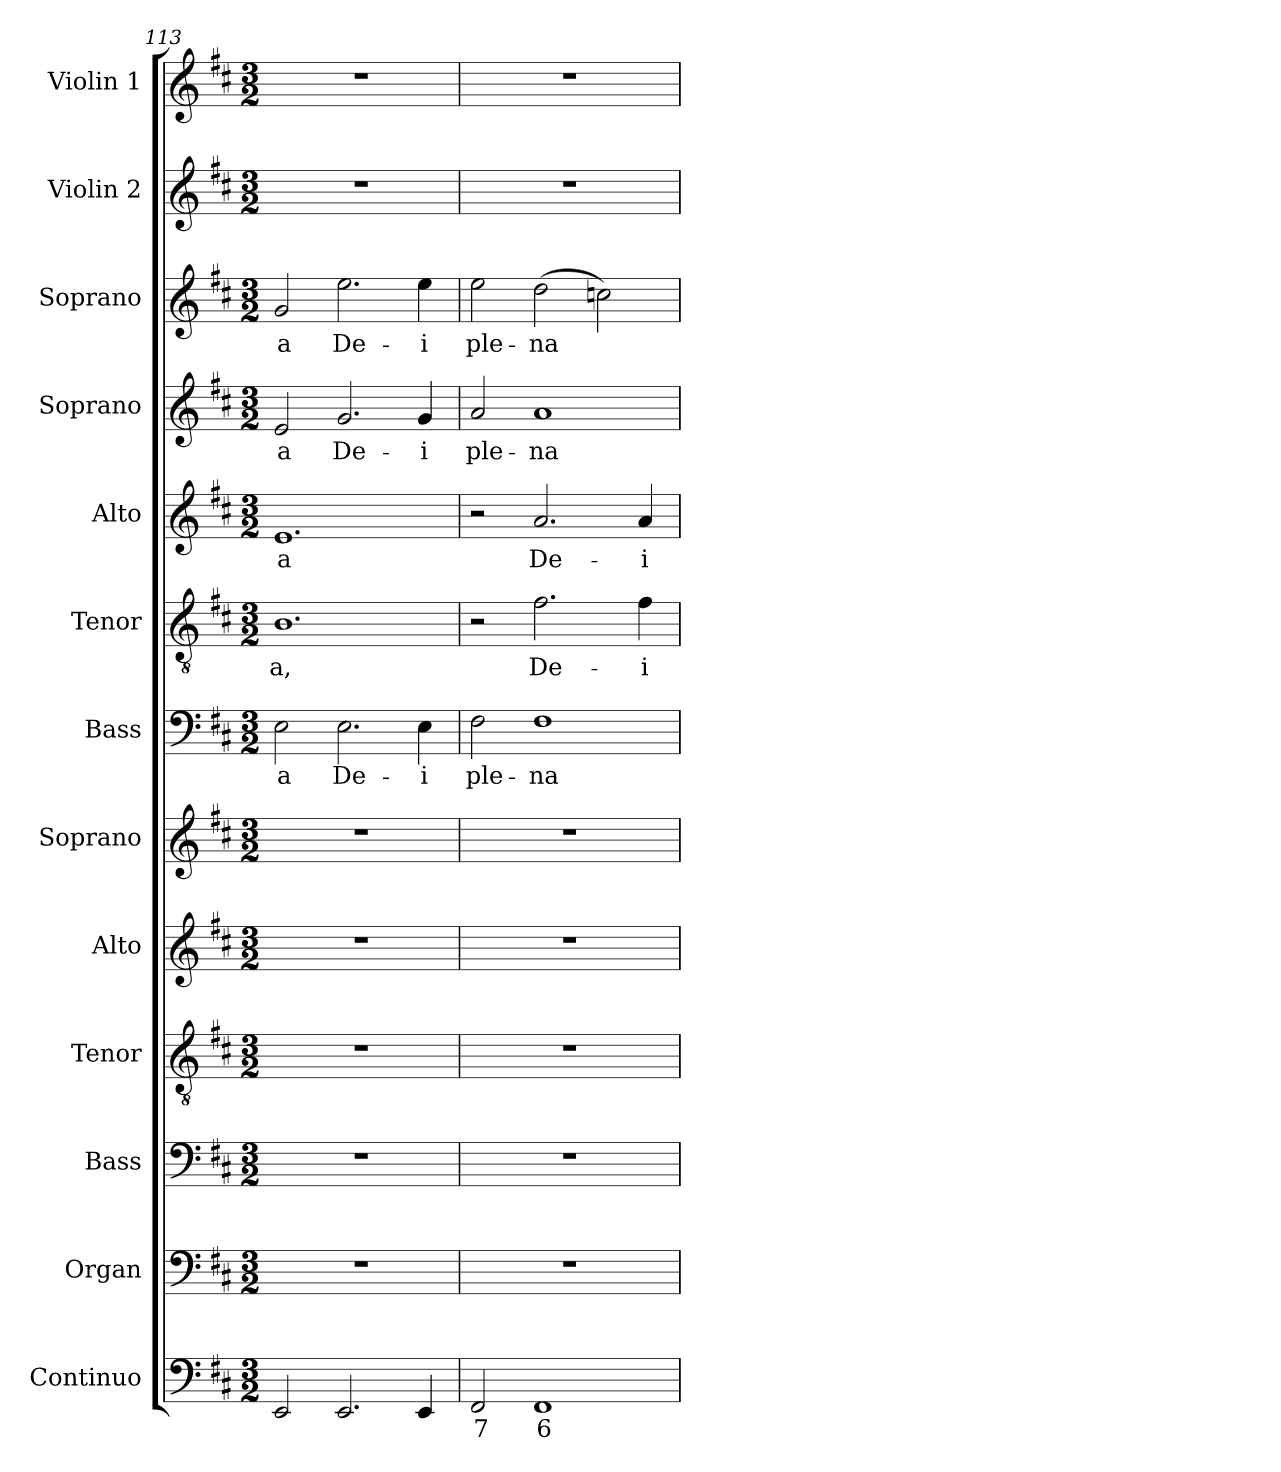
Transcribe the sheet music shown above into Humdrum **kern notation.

**kern	**text	**kern	**kern	**kern	**kern	**kern	**kern	**text	**kern	**text	**kern	**text	**kern	**text	**kern	**text	**kern	**kern
*part13	*part13	*part12	*part11	*part10	*part9	*part8	*part7	*part7	*part6	*part6	*part5	*part5	*part4	*part4	*part3	*part3	*part2	*part1
*staff13	*staff13	*staff12	*staff11	*staff10	*staff9	*staff8	*staff7	*staff7	*staff6	*staff6	*staff5	*staff5	*staff4	*staff4	*staff3	*staff3	*staff2	*staff1
*I"Continuo	*	*I"Organ	*I"Bass	*I"Tenor	*I"Alto	*I"Soprano	*I"Bass	*	*I"Tenor	*	*I"Alto	*	*I"Soprano	*	*I"Soprano	*	*I"Violin 2	*I"Violin 1
*I'Cont.	*	*I'Org.	*I'B.	*I'T.	*I'A.	*I'S.	*I'B.	*	*I'T.	*	*I'A.	*	*I'S.	*	*I'S.	*	*I'Vln. 2	*I'Vln. 1
!!LO:PB:g=z
*clefF4	*	*clefF4	*clefF4	*clefGv2	*clefG2	*clefG2	*clefF4	*	*clefGv2	*	*clefG2	*	*clefG2	*	*clefG2	*	*clefG2	*clefG2
*	*	*	*	*ITrd7c12	*	*	*	*	*ITrd7c12	*	*	*	*	*	*	*	*	*
*k[f#c#]	*	*k[f#c#]	*k[f#c#]	*k[f#c#]	*k[f#c#]	*k[f#c#]	*k[f#c#]	*	*k[f#c#]	*	*k[f#c#]	*	*k[f#c#]	*	*k[f#c#]	*	*k[f#c#]	*k[f#c#]
*D:	*	*D:	*D:	*D:	*D:	*D:	*D:	*	*D:	*	*D:	*	*D:	*	*D:	*	*D:	*D:
*M3/2	*	*M3/2	*M3/2	*M3/2	*M3/2	*M3/2	*M3/2	*	*M3/2	*	*M3/2	*	*M3/2	*	*M3/2	*	*M3/2	*M3/2
=113	=113	=113	=113	=113	=113	=113	=113	=113	=113	=113	=113	=113	=113	=113	=113	=113	=113	=113
!	!	!LO:N:vis=1	!LO:N:vis=1	!LO:N:vis=1	!LO:N:vis=1	!LO:N:vis=1	!	!	!	!	!	!	!	!	!	!	!	!
!	!	!	!	!	!	!	!	!LO:LY:b:color=#000000	!	!	!	!	!	!	!	!	!	!
!	!	!	!	!	!	!	!	!	!	!LO:LY:b:color=#000000	!	!	!	!	!	!	!	!
!	!	!	!	!	!	!	!	!	!	!	!	!LO:LY:b:color=#000000	!	!	!	!	!	!
!	!	!	!	!	!	!	!	!	!	!	!	!	!	!LO:LY:b:color=#000000	!	!	!	!
!	!	!	!	!	!	!	!	!	!	!	!	!	!	!	!	!LO:LY:b:color=#000000	!LO:N:vis=1	!LO:N:vis=1
2EEi/	.	1.r	1.r	1.r	1.r	1.r	2Ei\	-a	1.BBi	-a,	1.ei	-a	2ei/	-a	2gi/	-a	1.r	1.r
!	!	!	!	!	!	!	!	!LO:LY:b:color=#000000	!	!	!	!	!	!	!	!	!	!
!	!	!	!	!	!	!	!	!	!	!	!	!	!	!LO:LY:b:color=#000000	!	!	!	!
!	!	!	!	!	!	!	!	!	!	!	!	!	!	!	!	!LO:LY:b:color=#000000	!	!
2.EEi/	.	.	.	.	.	.	2.Ei\	De-	.	.	.	.	2.gi/	De-	2.eei\	De-	.	.
!	!	!	!	!	!	!	!	!LO:LY:b:color=#000000	!	!	!	!	!	!	!	!	!	!
!	!	!	!	!	!	!	!	!	!	!	!	!	!	!LO:LY:b:color=#000000	!	!	!	!
!	!	!	!	!	!	!	!	!	!	!	!	!	!	!	!	!LO:LY:b:color=#000000	!	!
4EEi/	.	.	.	.	.	.	4Ei\	-i	.	.	.	.	4gi/	-i	4eei\	-i	.	.
=114	=114	=114	=114	=114	=114	=114	=114	=114	=114	=114	=114	=114	=114	=114	=114	=114	=114	=114
!	!LO:LY:b:color=#000000	!LO:N:vis=1	!LO:N:vis=1	!LO:N:vis=1	!LO:N:vis=1	!LO:N:vis=1	!	!	!	!	!	!	!	!	!	!	!	!
!	!	!	!	!	!	!	!	!LO:LY:b:color=#000000	!	!	!	!	!	!	!	!	!	!
!	!	!	!	!	!	!	!	!	!	!	!	!	!	!LO:LY:b:color=#000000	!	!	!	!
!	!	!	!	!	!	!	!	!	!	!	!	!	!	!	!	!LO:LY:b:color=#000000	!LO:N:vis=1	!LO:N:vis=1
2FF#i/	7	1.r	1.r	1.r	1.r	1.r	2F#i\	ple-	2r	.	2r	.	2ai/	ple-	2eei\	ple-	1.r	1.r
!	!LO:LY:b:color=#000000	!	!	!	!	!	!	!	!	!	!	!	!	!	!	!	!	!
!	!	!	!	!	!	!	!	!LO:LY:b:color=#000000	!	!	!	!	!	!	!	!	!	!
!	!	!	!	!	!	!	!	!	!	!LO:LY:b:color=#000000	!	!	!	!	!	!	!	!
!	!	!	!	!	!	!	!	!	!	!	!	!LO:LY:b:color=#000000	!	!	!	!	!	!
!	!	!	!	!	!	!	!	!	!	!	!	!	!	!LO:LY:b:color=#000000	!	!	!	!
!	!	!	!	!	!	!	!	!	!	!	!	!	!	!	!	!LO:LY:b:color=#000000	!	!
1FF#i	6	.	.	.	.	.	1F#i	-na	2.F#i\	De-	2.ai/	De-	1ai	-na	(2ddi\	-na	.	.
.	.	.	.	.	.	.	.	.	.	.	.	.	.	.	2ccni\)	.	.	.
!	!	!	!	!	!	!	!	!	!	!LO:LY:b:color=#000000	!	!	!	!	!	!	!	!
!	!	!	!	!	!	!	!	!	!	!	!	!LO:LY:b:color=#000000	!	!	!	!	!	!
.	.	.	.	.	.	.	.	.	4F#i\	-i	4ai/	-i	.	.	.	.	.	.
=	=	=	=	=	=	=	=	=	=	=	=	=	=	=	=	=	=	=
*-	*-	*-	*-	*-	*-	*-	*-	*-	*-	*-	*-	*-	*-	*-	*-	*-	*-	*-
